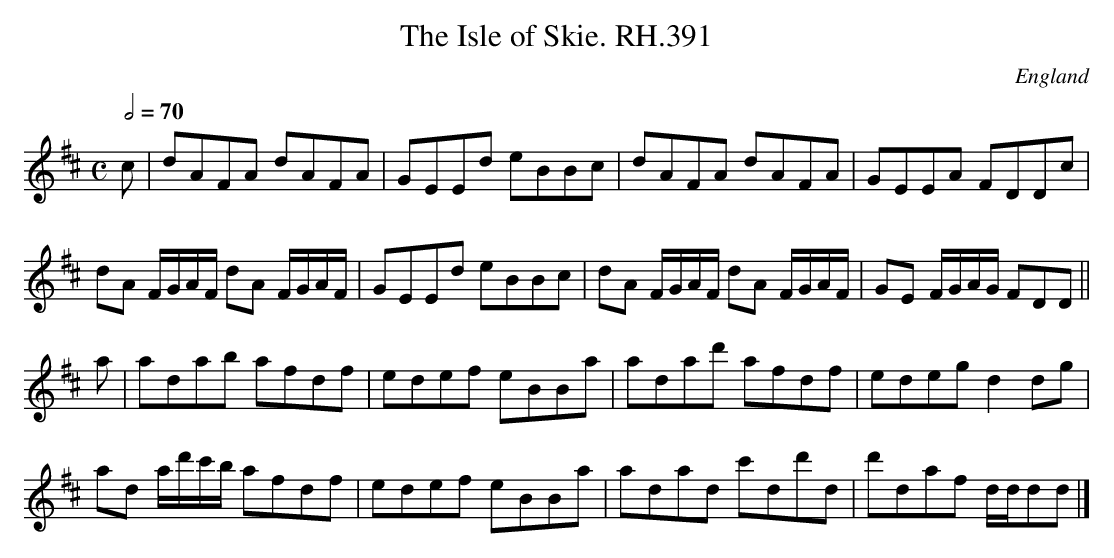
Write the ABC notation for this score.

X:1
T:Isle of Skie. RH.391, The
O:England
M:C
L:1/8
Q:2/4=70
K:D
c|dAFA dAFA|GEEd eBBc|dAFA dAFA|GEEA FDDc|
dA F/G/A/F/ dA F/G/A/F/|GEEd eBBc|\
dA F/G/A/F/ dA F/G/A/F/|GE F/G/A/G/ FDD||
a|adab afdf|edef eBBa|adad' afdf|edeg d2dg|
ad a/d'/c'/b/ afdf|edef eBBa|\
adad c'dd'd|d'daf d/d/dd|]
